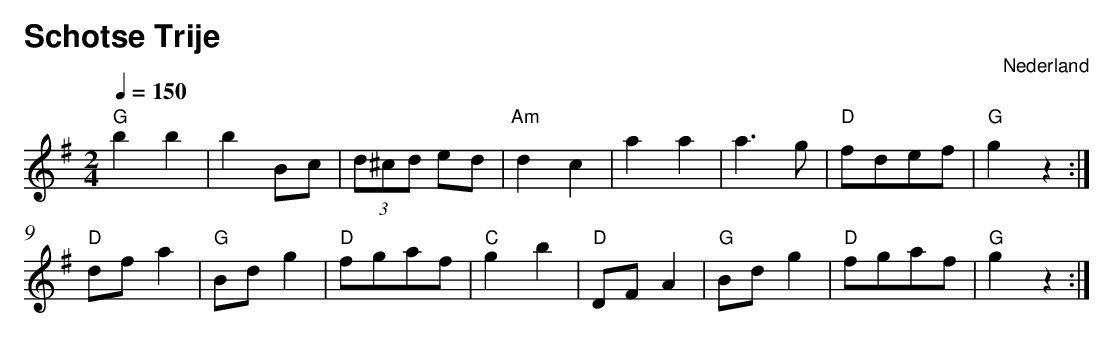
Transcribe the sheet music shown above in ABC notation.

X:1
T:Schotse Trije
O:Nederland
M:2/4
L:1/8
Q:1/4=150
K:G
V:1
"G"b2b2|b2Bc|(3d^cd ed|"Am" d2c2|a2a2|a3g|"D"fdef|"G" g2z2:|$
"D"dfa2|"G"Bdg2|"D"fgaf|"C"g2b2|"D"DFA2|"G"Bdg2|"D"fgaf|"G"g2z2:|
